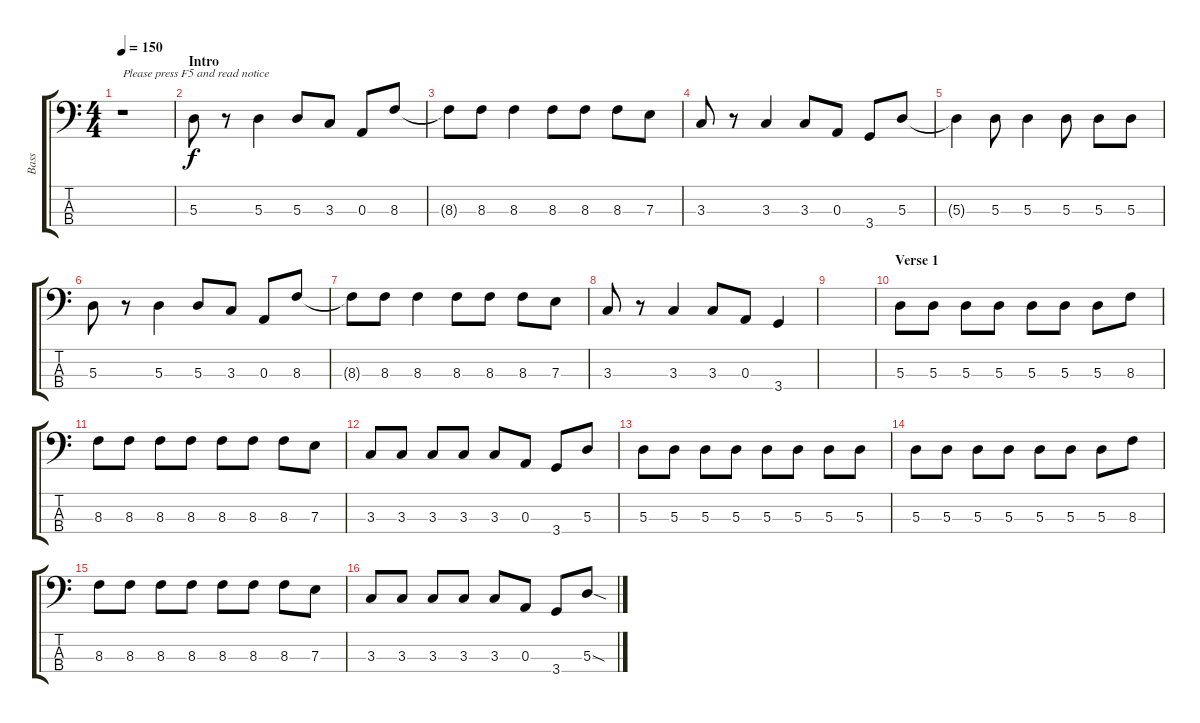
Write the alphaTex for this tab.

\track ("Bass" "Bass") {instrument electricbassfinger}
\staff {score tabs}
\tuning (G2 D2 A1 E1) {hide}
\ts (4 4)
\tempo 150
\clef f4
\ks c
r.1{txt "Please press F5 and read notice" dy f instrument electricbassfinger} |
\section ("" "Intro")
5.3.8 r.8 5.3.4 5.3.8 3.3.8 0.3.8 8.3.8 |
8.3{t}.8 8.3.8 8.3.4 8.3.8 8.3.8 8.3.8 7.3.8 |
3.3.8 r.8 3.3.4 3.3.8 0.3.8 3.4.8 5.3.8 |
5.3{t}.4 5.3.8 5.3.4 5.3.8 5.3.8 5.3.8 |
5.3.8 r.8 5.3.4 5.3.8 3.3.8 0.3.8 8.3.8 |
8.3{t}.8 8.3.8 8.3.4 8.3.8 8.3.8 8.3.8 7.3.8 |
3.3.8 r.8 3.3.4 3.3.8 0.3.8 3.4.4 |
|
\section ("" "Verse 1")
5.3.8 5.3.8 5.3.8 5.3.8 5.3.8 5.3.8 5.3.8 8.3.8 |
8.3.8 8.3.8 8.3.8 8.3.8 8.3.8 8.3.8 8.3.8 7.3.8 |
3.3.8 3.3.8 3.3.8 3.3.8 3.3.8 0.3.8 3.4.8 5.3.8 |
5.3.8 5.3.8 5.3.8 5.3.8 5.3.8 5.3.8 5.3.8 5.3.8 |
5.3.8 5.3.8 5.3.8 5.3.8 5.3.8 5.3.8 5.3.8 8.3.8 |
8.3.8 8.3.8 8.3.8 8.3.8 8.3.8 8.3.8 8.3.8 7.3.8 |
3.3.8 3.3.8 3.3.8 3.3.8 3.3.8 0.3.8 3.4.8 5.3{sod}.8
